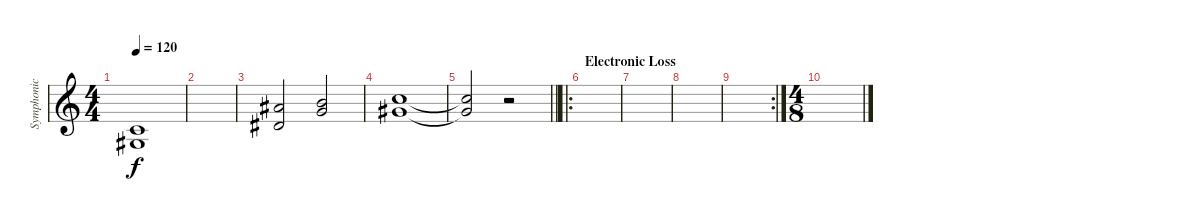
\track ("Symphonic" "Symphonic") {instrument synthstrings1}
\staff {score}
\tuning (E4 B3 G3 D3 A2 E2) {hide}
\ts (4 4)
\tempo 120
\clef g2
\ks c
(10.4 16.6).1{dy f} |
|
(20.4 18.5).2 (21.4 22.5).2 |
(22.4 23.5).1 |
\barLineRight lightlight
(22.4{t} 23.5{t}).2 r.2 |
\ro
\section ("" "Electronic Loss")
|
|
|
\rc 2
|
\ts (4 8)
